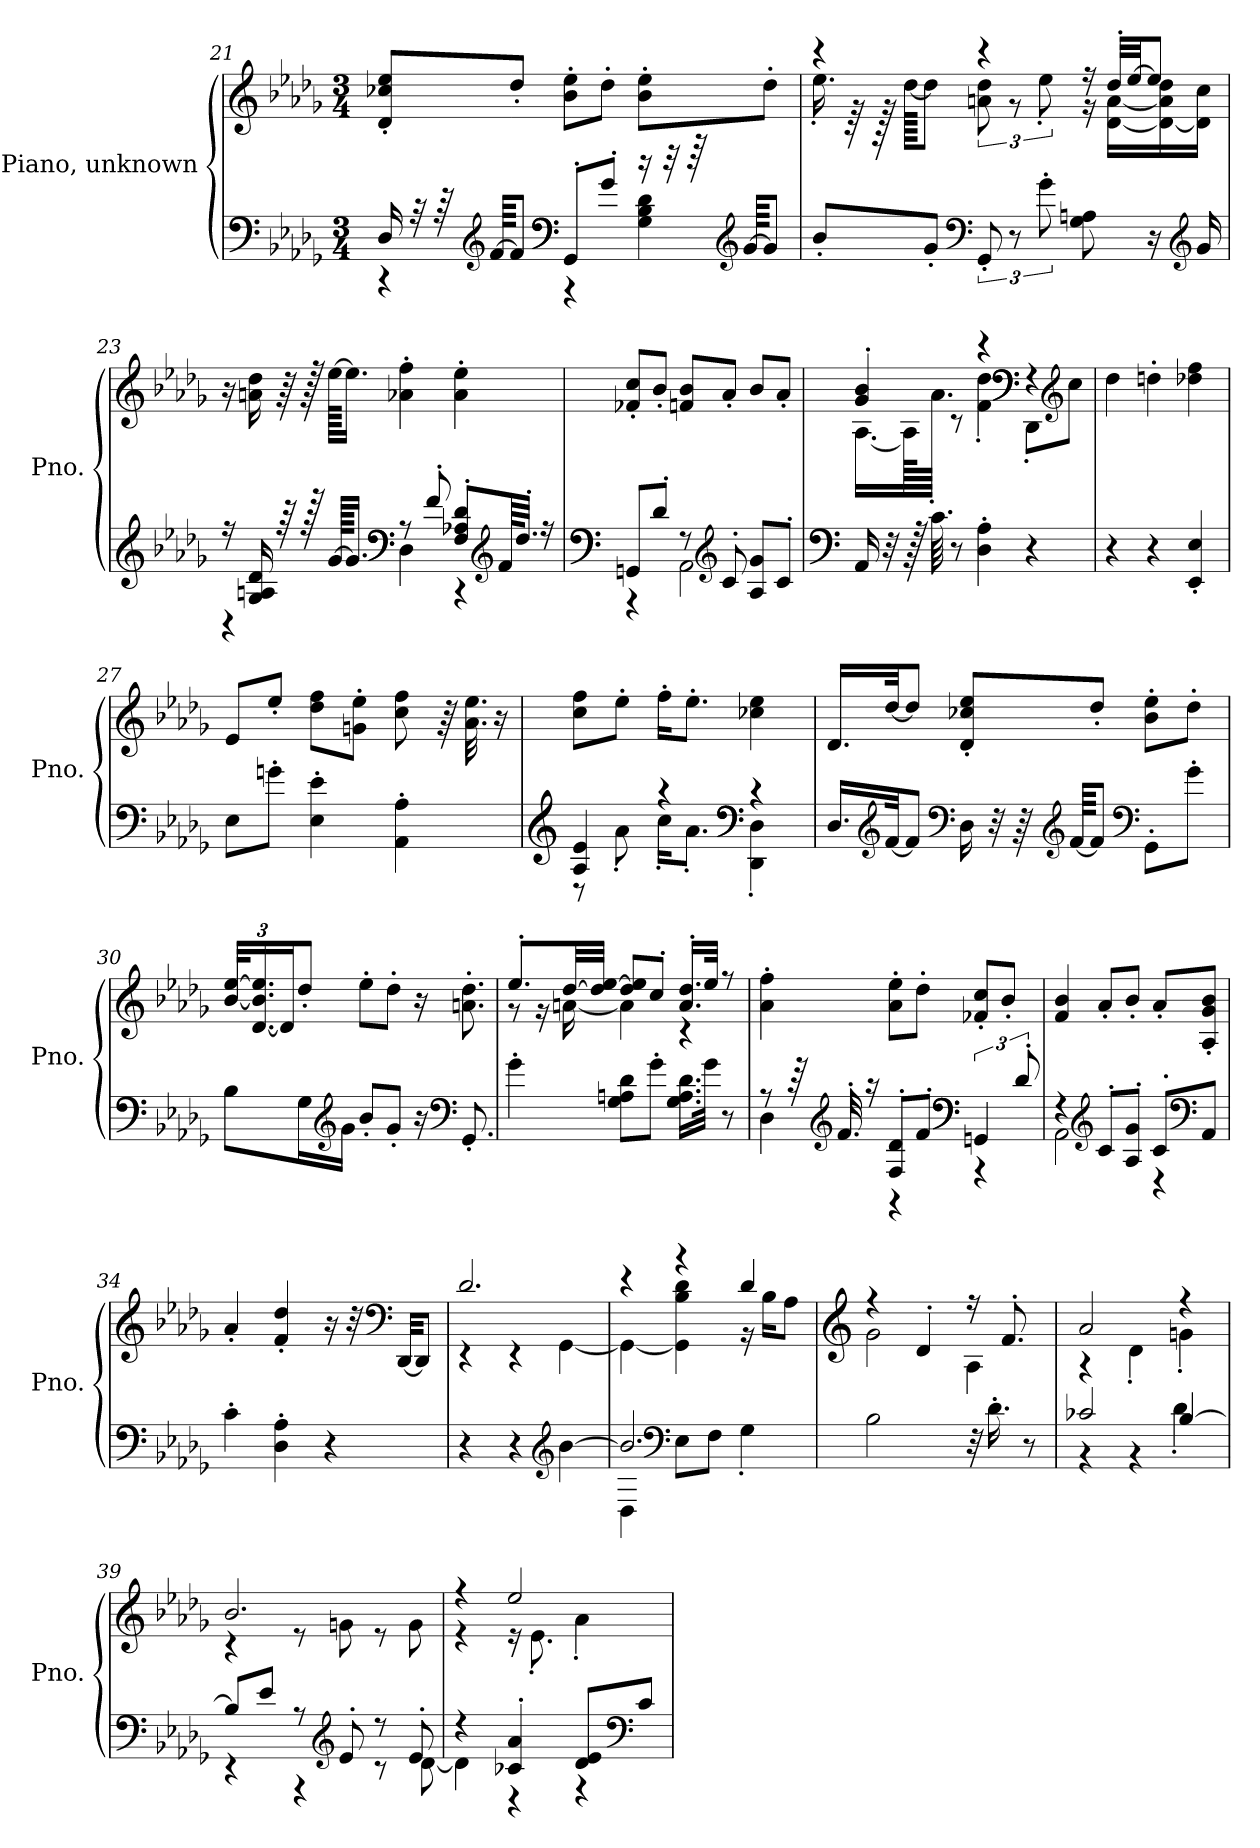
**kern	**kern
*part1	*part1
*staff2	*staff1
*I"Piano, unknown	*
*I'Pno.	*
*clefF4	*clefG2
*k[b-e-a-d-g-]	*k[b-e-a-d-g-]
*M3/4	*M3/4
=21	=21
*^	*
16D-/	4r	8d-/' 8cc-X/' 8ee-/'L
32r	.	.
64r	.	.
*clefG2	*	*
[64f/KKKL	.	.
8f/J]	.	8dd-'/J
*clefF4	*	*
8GG-'/L	4r	8b-\' 8ee-\'L
8g-'/J	.	8dd-'\J
16r	4G-\ 4B-\ 4d-\	8b-\' 8ee-\'L
32r	.	.
64r	.	.
*clefG2	*	*
[64g-/KKKL	.	.
8g-/J]	.	8dd-'\J
*v	*v	*
!!LO:LB:g=z
=22	=22
*	*^
8b-'/L	4r	16.ee-'\
.	.	64r
.	.	128r
.	.	[128dd-\KKKKL
8g-'/J	.	8dd-\J]
*clefF4	*	*
12GG-'/	4r	12an\ 12dd-\
12r	.	12r
12g-'\	.	12ee-'\
8G-\ 8An\	16r	16r
.	32dd-'/LLL	[16d-\ [16a\LL
.	[32ee-/JJ	.
16r	8ee-/J]	16d-\_ 16a\] 16dd-\
*clefG2	*	*
16g-/	.	16d-\] 16cc\JJ
*	*v	*v
=23	=23
*^	*
16r	4r	16r
16G-/ 16An/ 16d-/	.	16an\ 16dd-\
64r	.	64r
128r	.	128r
[128g-/KKKLL	.	[128ee-\KKKLL
16.g-/JJ]	.	16.ee-\JJ]
*clefF4	*	*
8r	4D-\	4a-X\' 4ff\'
8f'/	.	.
8F/' 8A-X/' 8d-/'L	4r	4a-\' 4ee-\'
*clefG2	*	*
64f/KLL	.	.
32.dd-'/JJJ	.	.
16r	.	.
!!LO:LB:g=z
=24	=24	=24
*clefF4	*	*
8GGn/L	4r	8f-X/' 8cc/'L
8d-'/J	.	8b-'/J
8r	2AA-\	8fn/ 8b-/L
*clefG2	*	*
8c'/	.	8a-'/J
8A-/ 8g-/L	.	8b-/L
8c'/J	.	8a-'/J
*v	*v	*
=25	=25
*clefF4	*
*	*^
16AA-/	4g-/' 4b-/'	[16.A-\LL
32r	.	.
128r	.	128A-\KLL]
64.c\	.	64.a-'\JJJJ
8r	.	8r
4D-\' 4A-\'	4r	4f\' 4dd-\'
*	*clefF4	*
4r	4r	8DD-'\L
*	*clefG2	*
.	.	8cc\J
*	*v	*v
=26	=26
4r	4dd-\
4r	4ddn'\
4EE-/' 4E-/'	4dd-X\ 4ff\
=27	=27
8E-\L	8e-/L
8gn'\J	8ee-'/J
4E-\' 4e-\'	8dd-\ 8ff\L
.	8gn\' 8ee-\'J
4AA-\' 4A-\'	8cc\ 8ff\
.	64r
.	32.a-\ 32.ee-\
.	16r
!!LO:LB:g=z
=28	=28
*clefG2	*
*^	*
4A-/ 4e-/	8r	8cc\ 8ff\L
.	8a-'\	8ee-'\J
4r	16cc'\KL	16ff'\KL
.	8.a-'\J	8.ee-'\J
*clefF4	*	*
4r	4DD-\' 4D-\'	4cc-X\ 4ee-\
*v	*v	*
=29	=29
16.D-/LL	16.d-/LL
*clefG2	*
[32f/JK	[32dd-/JK
8f/J]	8dd-/J]
*clefF4	*
16D-\	8d-/' 8cc-X/' 8ee-/'L
32r	.
64r	.
*clefG2	*
[64f/KKKL	.
8f/J]	8dd-'/J
*clefF4	*
8GG-'\L	8b-\' 8ee-\'L
8g-'\J	8dd-'\J
=30	=30
*	*Xbrackettup
8B-\L	[48b-/ [48ee-/KLL
.	[24.d-/ 24.b-/] 24.ee-/]
.	24d-/J]
16G-\L	8dd-'/J
*clefG2	*
16g-\JJ	.
8b-'/L	8ee-'\L
8g-'/J	8dd-'\J
16r	16r
*clefF4	*
8.GG-'/	8.an\' 8.dd-\'
!!LO:LB:g=z
=31	=31
*	*^
4g-'\	8.ee-'/L	8r
.	.	16r
.	[32dd-/LL	[16an\
.	32dd-/] [32ee-/JJJ	.
8G-\ 8An\ 8d-\L	8dd-/ 8ee-/]L	4a\]
8g-'\J	8cc'/J	.
16.G-\ 16.A\ 16.d-\LL	16.a/' 16.dd-/'LL	4r
32g-\JJk	32ee-/JJk	.
8r	8r	.
*	*v	*v
=32	=32
*^	*
8r	4D-\	4a-\' 4ff\'
64r	.	.
*clefG2	*	*
32.f'/	.	.
16r	.	.
8F/' 8d-/'L	4r	8a-\' 8ee-\'L
8f'/J	.	8dd-'\J
*clefF4	*	*
6GGn/	4r	8f-X/' 8cc/'L
.	.	8b-'/J
12d-'/	.	.
=33	=33	=33
4r	2AA-\	4f/ 4b-/
*clefG2	*	*
8c'/L	.	8a-'/L
8A-/' 8g-/'J	.	8b-'/J
8c'/L	4r	8a-'/L
*clefF4	*	*
8AA-/J	.	8A-/' 8g-/' 8b-/'J
*v	*v	*
!!LO:LB:g=z
=34	=34
4c'\	4a-'/
4D-\' 4A-\'	4f/' 4dd-/'
4r	16r
.	32r
*	*clefF4
.	[32DD-/KKL
.	8DD-/J]
=35	=35
*	*^
4r	2.d-/	4r
4r	.	4r
*clefG2	*	*
[4b-\	.	[4GG-\
=36	=36	=36
*^	*	*
2.b-/]	4D-\	4r	4GG-\_
*clefF4	*	*	*
.	8E-\L	4r	4GG-\] 4B-\ 4d-\
.	8F\J	.	.
.	4G-'\	4d-/	16r
.	.	.	16B-\KL
.	.	.	8A-\J
*v	*v	*	*
=37	=37	=37
*	*clefG2	*
2B-\	4r	2g-\
.	4d-'/	.
32r	16r	4A-\
16.d-'\	.	.
.	8.f'/	.
8r	.	.
=38	=38	=38
*^	*	*
2c-X/	4r	2a-/	4r
.	4r	.	4d-'\
[4B-/	4d-'\	4r	4gn'\
!!LO:PB:g=z	!!
=39	=39	=39	=39
8B-/L]	4r	2.b-/	4r
8e-/J	.	.	.
8r	4r	.	8r
*clefG2	*	*	*
8e-'/	.	.	8gn\
8r	8r	.	8r
8e-'/	[8d-\	.	8g\
=40	=40	=40	=40
4r	4d-\]	4r	4r
4c-X/' 4a-/'	4r	2ee-/	16r
.	.	.	8.e-'\
8d-/ 8e-/L	4r	.	4a-'\
*clefF4	*	*	*
8c-/J	.	.	.
*v	*v	*	*
*	*v	*v
=	=
*-	*-
